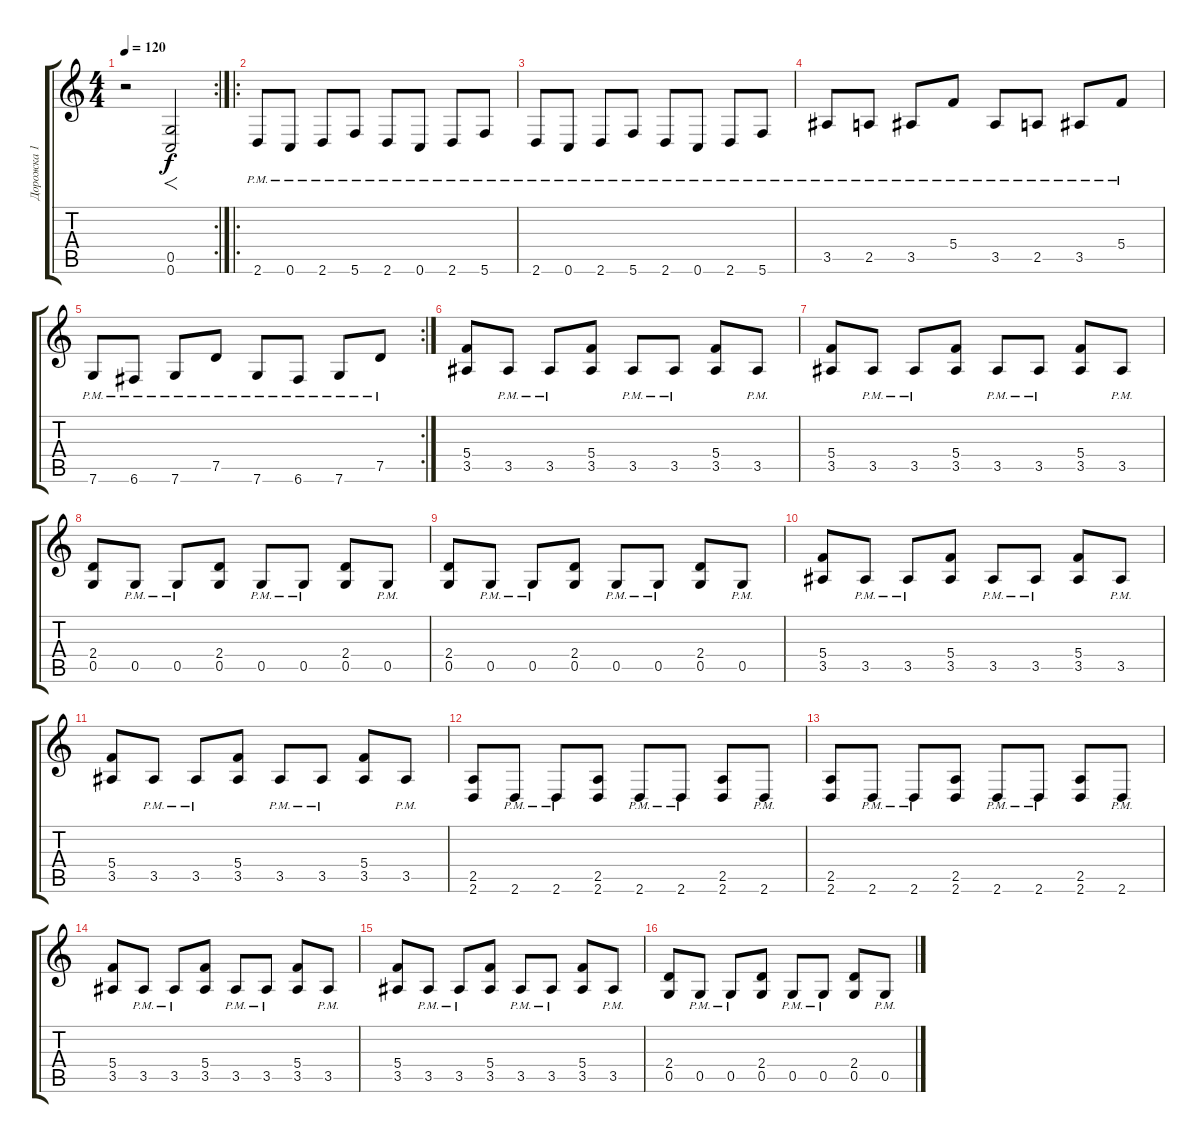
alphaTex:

\track ("Дорожка 1" "Дорожка 1") {instrument distortionguitar}
\staff {score tabs}
\tuning (D4 A3 F3 C3 G2 C2) {hide}
\rc 2
\ts (4 4)
\tempo 120
\clef g2
\ks c
r.2{dy f} (0.5 0.6).2{f} |
\ro
2.6{pm}.8 0.6{pm}.8 2.6{pm}.8 5.6{pm}.8 2.6{pm}.8 0.6{pm}.8 2.6{pm}.8 5.6{pm}.8 |
2.6{pm}.8 0.6{pm}.8 2.6{pm}.8 5.6{pm}.8 2.6{pm}.8 0.6{pm}.8 2.6{pm}.8 5.6{pm}.8 |
3.5{pm}.8 2.5{pm}.8 3.5{pm}.8 5.4{pm}.8 3.5{pm}.8 2.5{pm}.8 3.5{pm}.8 5.4{pm}.8 |
\rc 2
7.6{pm}.8 6.6{pm}.8 7.6{pm}.8 7.5{pm}.8 7.6{pm}.8 6.6{pm}.8 7.6{pm}.8 7.5{pm}.8 |
(5.4 3.5).8 3.5{pm}.8 3.5{pm}.8 (5.4 3.5).8 3.5{pm}.8 3.5{pm}.8 (5.4 3.5).8 3.5{pm}.8 |
(5.4 3.5).8 3.5{pm}.8 3.5{pm}.8 (5.4 3.5).8 3.5{pm}.8 3.5{pm}.8 (5.4 3.5).8 3.5{pm}.8 |
(2.4 0.5).8 0.5{pm}.8 0.5{pm}.8 (2.4 0.5).8 0.5{pm}.8 0.5{pm}.8 (2.4 0.5).8 0.5{pm}.8 |
(2.4 0.5).8 0.5{pm}.8 0.5{pm}.8 (2.4 0.5).8 0.5{pm}.8 0.5{pm}.8 (2.4 0.5).8 0.5{pm}.8 |
(5.4 3.5).8 3.5{pm}.8 3.5{pm}.8 (5.4 3.5).8 3.5{pm}.8 3.5{pm}.8 (5.4 3.5).8 3.5{pm}.8 |
(5.4 3.5).8 3.5{pm}.8 3.5{pm}.8 (5.4 3.5).8 3.5{pm}.8 3.5{pm}.8 (5.4 3.5).8 3.5{pm}.8 |
(2.5 2.6).8 2.6{pm}.8 2.6{pm}.8 (2.5 2.6).8 2.6{pm}.8 2.6{pm}.8 (2.5 2.6).8 2.6{pm}.8 |
(2.5 2.6).8 2.6{pm}.8 2.6{pm}.8 (2.5 2.6).8 2.6{pm}.8 2.6{pm}.8 (2.5 2.6).8 2.6{pm}.8 |
(5.4 3.5).8 3.5{pm}.8 3.5{pm}.8 (5.4 3.5).8 3.5{pm}.8 3.5{pm}.8 (5.4 3.5).8 3.5{pm}.8 |
(5.4 3.5).8 3.5{pm}.8 3.5{pm}.8 (5.4 3.5).8 3.5{pm}.8 3.5{pm}.8 (5.4 3.5).8 3.5{pm}.8 |
(2.4 0.5).8 0.5{pm}.8 0.5{pm}.8 (2.4 0.5).8 0.5{pm}.8 0.5{pm}.8 (2.4 0.5).8 0.5{pm}.8
